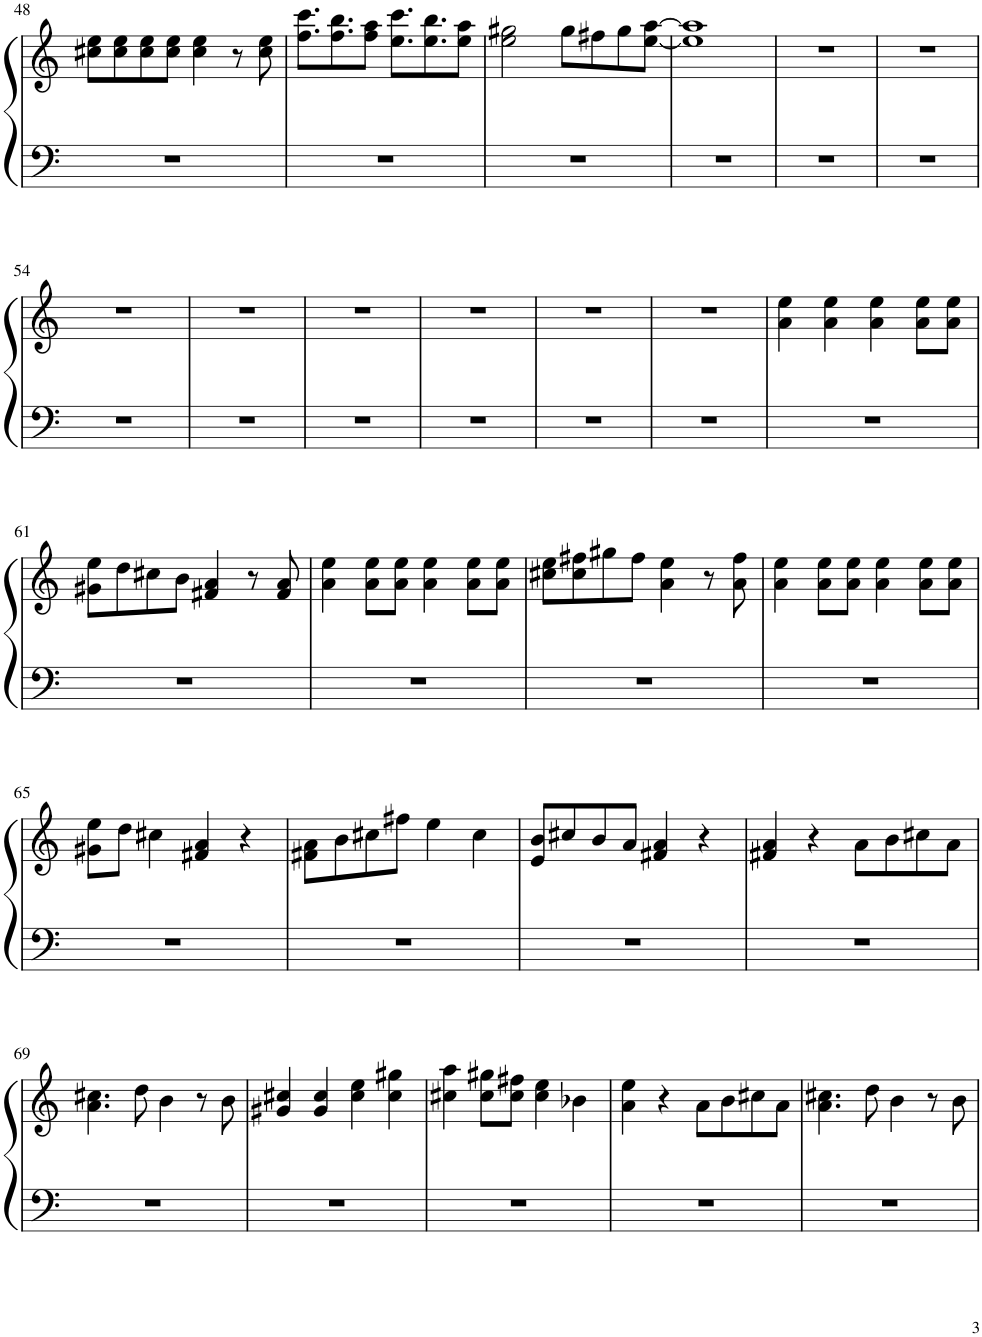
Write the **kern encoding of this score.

**kern	**kern
*part1	*part1
*staff2	*staff1
*I"Piano	*
*I'Pno.	*
!!LO:PB:g=z
*clefF4	*clefG2
*k[]	*k[]
*M4/4	*M4/4
=48	=48
1r	8cc#X\ 8ee\L
.	8cc#\ 8ee\
.	8cc#\ 8ee\
.	8cc#\ 8ee\J
.	4cc#\ 4ee\
.	8r
.	8cc#\ 8ee\
=49	=49
1r	8.ff\ 8.ccc\L
.	8.ff\ 8.bb\
.	8ff\ 8aa\J
.	8.ee\ 8.ccc\L
.	8.ee\ 8.bb\
.	8ee\ 8aa\J
=50	=50
1r	2ee\ 2gg#X\
.	8gg#\L
.	8ff#X\
.	8gg#\
.	[8ee\ [8aa\J
=51	=51
1r	1ee] 1aa]
=52	=52
1r	1r
=53	=53
1r	1r
!!LO:LB:g=z
=54	=54
1r	1r
=55	=55
1r	1r
=56	=56
1r	1r
=57	=57
1r	1r
=58	=58
1r	1r
=59	=59
1r	1r
=60	=60
1r	4a\ 4ee\
.	4a\ 4ee\
.	4a\ 4ee\
.	8a\ 8ee\L
.	8a\ 8ee\J
!!LO:LB:g=z
=61	=61
1r	8g#X\ 8ee\L
.	8dd\
.	8cc#X\
.	8b\J
.	4f#X/ 4a/
.	8r
.	8f#/ 8a/
=62	=62
1r	4a\ 4ee\
.	8a\ 8ee\L
.	8a\ 8ee\J
.	4a\ 4ee\
.	8a\ 8ee\L
.	8a\ 8ee\J
=63	=63
1r	8cc#X\ 8ee\L
.	8cc#\ 8ff#X\
.	8gg#X\
.	8ff#\J
.	4a\ 4ee\
.	8r
.	8a\ 8ff#\
=64	=64
1r	4a\ 4ee\
.	8a\ 8ee\L
.	8a\ 8ee\J
.	4a\ 4ee\
.	8a\ 8ee\L
.	8a\ 8ee\J
!!LO:LB:g=z
=65	=65
1r	8g#X\ 8ee\L
.	8dd\J
.	4cc#X\
.	4f#X/ 4a/
.	4r
=66	=66
1r	8f#X\ 8a\L
.	8b\
.	8cc#X\
.	8ff#X\J
.	4ee\
.	4cc#\
=67	=67
1r	8e/ 8b/L
.	8cc#X/
.	8b/
.	8a/J
.	4f#X/ 4a/
.	4r
=68	=68
1r	4f#X/ 4a/
.	4r
.	8a\L
.	8b\
.	8cc#X\
.	8a\J
!!LO:LB:g=z
=69	=69
1r	4.a\ 4.cc#X\
.	8dd\
.	4b\
.	8r
.	8b\
=70	=70
1r	4g#X/ 4cc#X/
.	4g#/ 4cc#/
.	4cc#\ 4ee\
.	4cc#\ 4gg#X\
=71	=71
1r	4cc#X\ 4aa\
.	8cc#\ 8gg#X\L
.	8cc#\ 8ff#X\J
.	4cc#\ 4ee\
.	4b-X\
=72	=72
1r	4a\ 4ee\
.	4r
.	8a\L
.	8b\
.	8cc#X\
.	8a\J
=73	=73
1r	4.a\ 4.cc#X\
.	8dd\
.	4b\
.	8r
.	8b\
=	=
*-	*-
